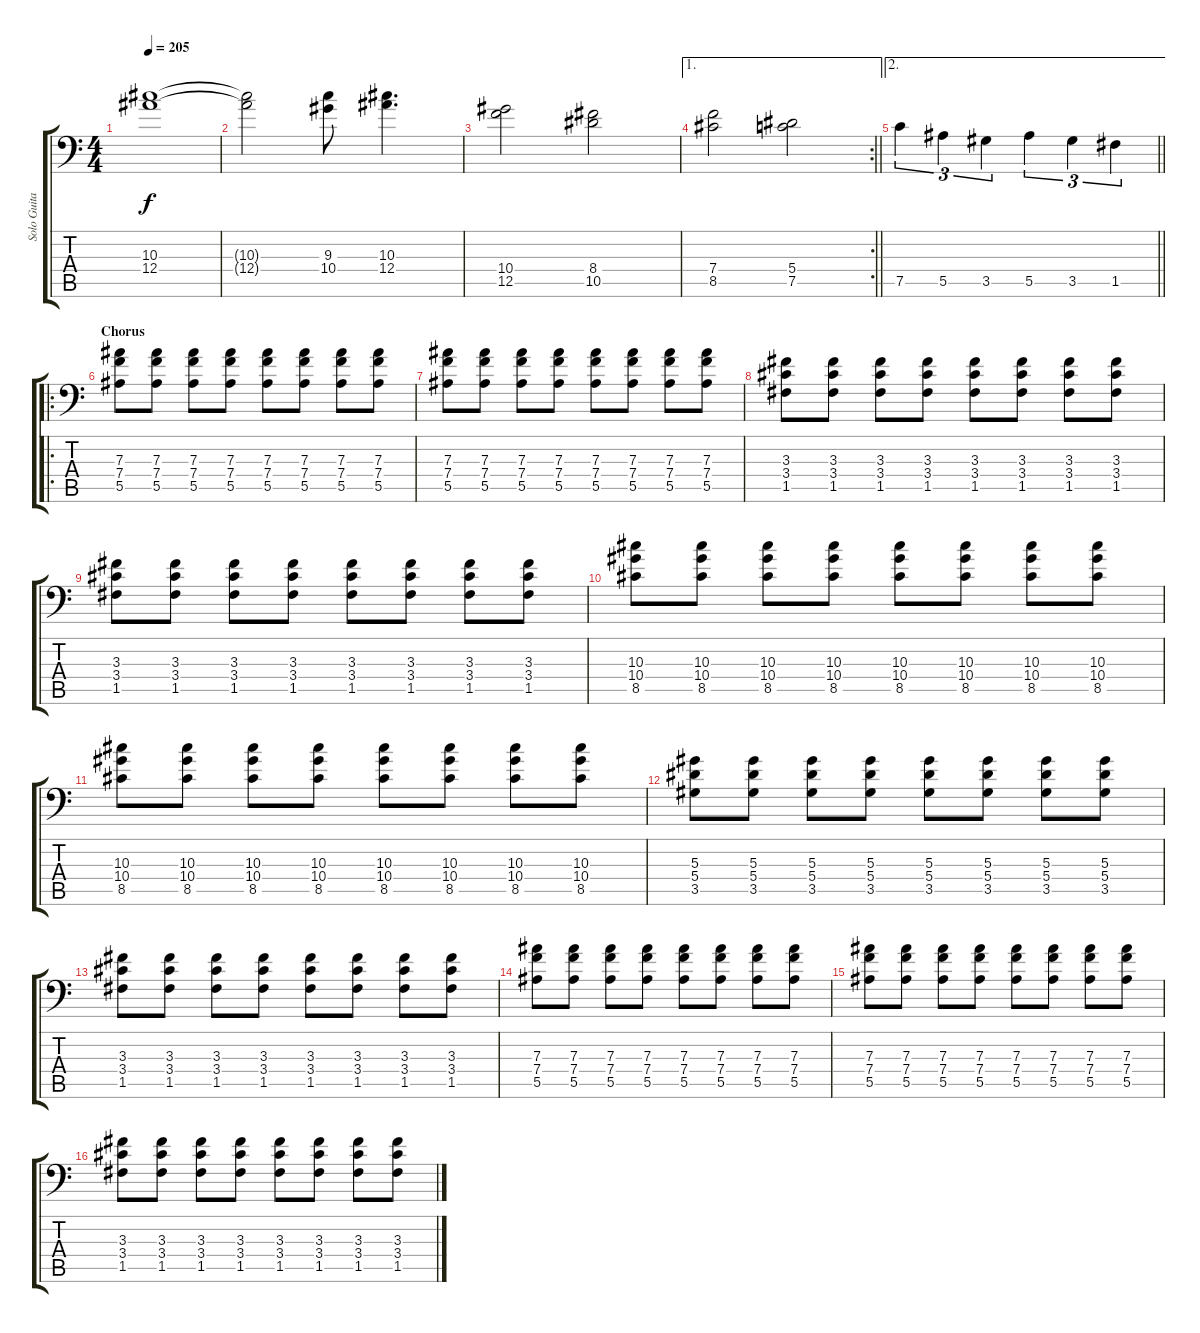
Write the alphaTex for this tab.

\track ("Solo Guitar" "Solo Guita") {instrument distortionguitar}
\staff {score tabs}
\tuning (C4 G3 Eb3 Bb2 F2 Bb1) {hide}
\ts (4 4)
\tempo 205
\clef f4
\ks c
(10.3 12.4).1{dy f} |
(10.3{t} 12.4{t}).2 (9.3 10.4).8 (10.3 12.4).4{d} |
(10.4 12.5).2 (8.4 10.5).2 |
\ae 1
\rc 2
\barLineRight lightlight
(7.4 8.5).2 (5.4 7.5).2 |
\ae 2
\barLineRight lightlight
7.5.4{tu (3 2) volume 16} 5.5.4{tu (3 2)} 3.5.4{tu (3 2)} 5.5.4{tu (3 2)} 3.5.4{tu (3 2)} 1.5.4{tu (3 2)} |
\ro
\section ("" "Chorus")
(7.3 7.4 5.5).8{balance 0} (7.3 7.4 5.5).8 (7.3 7.4 5.5).8 (7.3 7.4 5.5).8 (7.3 7.4 5.5).8 (7.3 7.4 5.5).8 (7.3 7.4 5.5).8 (7.3 7.4 5.5).8 |
(7.3 7.4 5.5).8 (7.3 7.4 5.5).8 (7.3 7.4 5.5).8 (7.3 7.4 5.5).8 (7.3 7.4 5.5).8 (7.3 7.4 5.5).8 (7.3 7.4 5.5).8 (7.3 7.4 5.5).8 |
(3.3 3.4 1.5).8 (3.3 3.4 1.5).8 (3.3 3.4 1.5).8 (3.3 3.4 1.5).8 (3.3 3.4 1.5).8 (3.3 3.4 1.5).8 (3.3 3.4 1.5).8 (3.3 3.4 1.5).8 |
(3.3 3.4 1.5).8 (3.3 3.4 1.5).8 (3.3 3.4 1.5).8 (3.3 3.4 1.5).8 (3.3 3.4 1.5).8 (3.3 3.4 1.5).8 (3.3 3.4 1.5).8 (3.3 3.4 1.5).8 |
(10.3 10.4 8.5).8 (10.3 10.4 8.5).8 (10.3 10.4 8.5).8 (10.3 10.4 8.5).8 (10.3 10.4 8.5).8 (10.3 10.4 8.5).8 (10.3 10.4 8.5).8 (10.3 10.4 8.5).8 |
(10.3 10.4 8.5).8 (10.3 10.4 8.5).8 (10.3 10.4 8.5).8 (10.3 10.4 8.5).8 (10.3 10.4 8.5).8 (10.3 10.4 8.5).8 (10.3 10.4 8.5).8 (10.3 10.4 8.5).8 |
(5.3 5.4 3.5).8 (5.3 5.4 3.5).8 (5.3 5.4 3.5).8 (5.3 5.4 3.5).8 (5.3 5.4 3.5).8 (5.3 5.4 3.5).8 (5.3 5.4 3.5).8 (5.3 5.4 3.5).8 |
(3.3 3.4 1.5).8 (3.3 3.4 1.5).8 (3.3 3.4 1.5).8 (3.3 3.4 1.5).8 (3.3 3.4 1.5).8 (3.3 3.4 1.5).8 (3.3 3.4 1.5).8 (3.3 3.4 1.5).8 |
(7.3 7.4 5.5).8 (7.3 7.4 5.5).8 (7.3 7.4 5.5).8 (7.3 7.4 5.5).8 (7.3 7.4 5.5).8 (7.3 7.4 5.5).8 (7.3 7.4 5.5).8 (7.3 7.4 5.5).8 |
(7.3 7.4 5.5).8 (7.3 7.4 5.5).8 (7.3 7.4 5.5).8 (7.3 7.4 5.5).8 (7.3 7.4 5.5).8 (7.3 7.4 5.5).8 (7.3 7.4 5.5).8 (7.3 7.4 5.5).8 |
(3.3 3.4 1.5).8 (3.3 3.4 1.5).8 (3.3 3.4 1.5).8 (3.3 3.4 1.5).8 (3.3 3.4 1.5).8 (3.3 3.4 1.5).8 (3.3 3.4 1.5).8 (3.3 3.4 1.5).8
